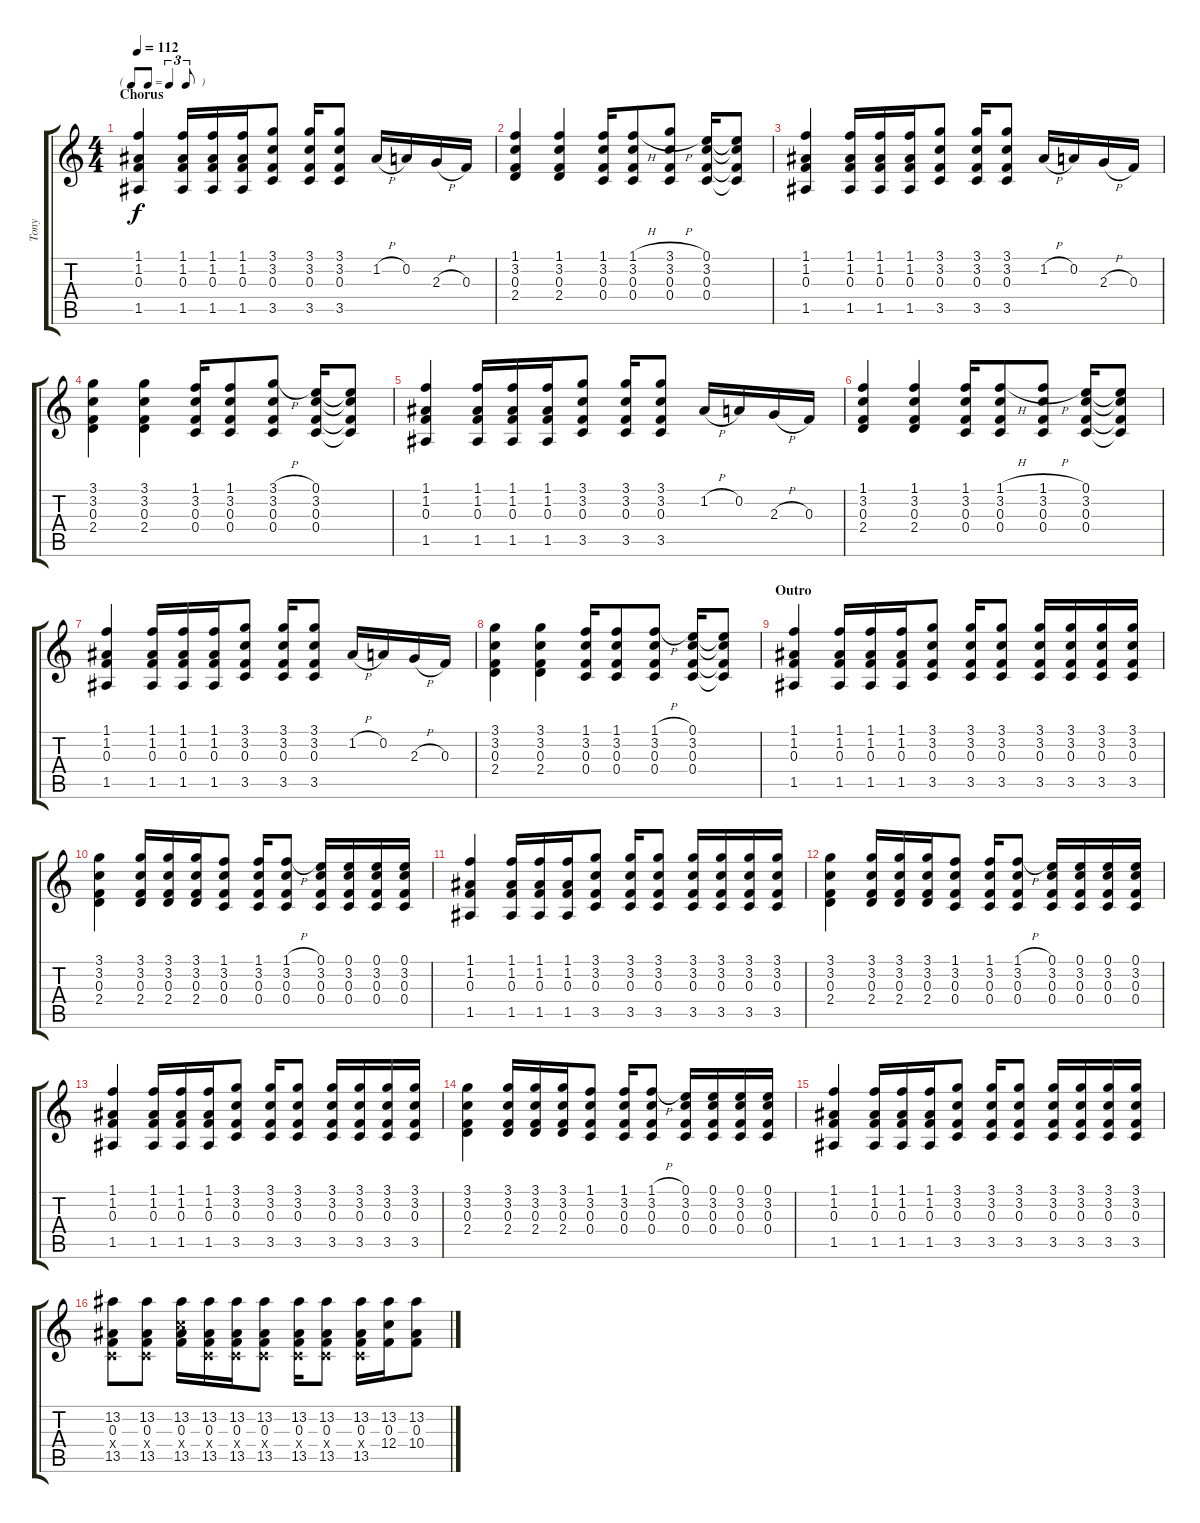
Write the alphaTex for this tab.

\track ("Tony" "Tony") {instrument distortionguitar}
\staff {score tabs}
\tuning (E4 A3 F3 C3 A2 F2) {hide}
\ts (4 4)
\tf triplet8th
\section ("" "Chorus")
\tempo 112
\clef g2
\ks c
(1.1 1.2 0.3 1.5).4{dy f volume 13 instrument distortionguitar} (1.1 1.2 0.3 1.5).16 (1.1 1.2 0.3 1.5).16 (1.1 1.2 0.3 1.5).16 (3.1 3.2 0.3 3.5).8 (3.1 3.2 0.3 3.5).16 (3.1 3.2 0.3 3.5).8 1.2{h}.16 0.2.16 2.3{h}.16 0.3.16 |
(1.1 3.2 0.3 2.4).4 (1.1 3.2 0.3 2.4).4 (1.1 3.2 0.3 0.4).16 (1.1{h} 3.2 0.3 0.4).8 (3.1{h} 3.2 0.3 0.4).8 (0.1 3.2 0.3 0.4).16 (0.1{t} 3.2{t} 0.3{t} 0.4{t}).8 |
(1.1 1.2 0.3 1.5).4{volume 13 instrument distortionguitar} (1.1 1.2 0.3 1.5).16 (1.1 1.2 0.3 1.5).16 (1.1 1.2 0.3 1.5).16 (3.1 3.2 0.3 3.5).8 (3.1 3.2 0.3 3.5).16 (3.1 3.2 0.3 3.5).8 1.2{h}.16 0.2.16 2.3{h}.16 0.3.16 |
(3.1 3.2 0.3 2.4).4 (3.1 3.2 0.3 2.4).4 (1.1 3.2 0.3 0.4).16 (1.1 3.2 0.3 0.4).8 (3.1{h} 3.2 0.3 0.4).8 (0.1 3.2 0.3 0.4).16 (0.1{t} 3.2{t} 0.3{t} 0.4{t}).8 |
(1.1 1.2 0.3 1.5).4{volume 13 instrument distortionguitar} (1.1 1.2 0.3 1.5).16 (1.1 1.2 0.3 1.5).16 (1.1 1.2 0.3 1.5).16 (3.1 3.2 0.3 3.5).8 (3.1 3.2 0.3 3.5).16 (3.1 3.2 0.3 3.5).8 1.2{h}.16 0.2.16 2.3{h}.16 0.3.16 |
(1.1 3.2 0.3 2.4).4 (1.1 3.2 0.3 2.4).4 (1.1 3.2 0.3 0.4).16 (1.1{h} 3.2 0.3 0.4).8 (1.1{h} 3.2 0.3 0.4).8 (0.1 3.2 0.3 0.4).16 (0.1{t} 3.2{t} 0.3{t} 0.4{t}).8 |
(1.1 1.2 0.3 1.5).4{volume 13 instrument distortionguitar} (1.1 1.2 0.3 1.5).16 (1.1 1.2 0.3 1.5).16 (1.1 1.2 0.3 1.5).16 (3.1 3.2 0.3 3.5).8 (3.1 3.2 0.3 3.5).16 (3.1 3.2 0.3 3.5).8 1.2{h}.16 0.2.16 2.3{h}.16 0.3.16 |
(3.1 3.2 0.3 2.4).4 (3.1 3.2 0.3 2.4).4 (1.1 3.2 0.3 0.4).16 (1.1 3.2 0.3 0.4).8 (1.1{h} 3.2 0.3 0.4).8 (0.1 3.2 0.3 0.4).16 (0.1{t} 3.2{t} 0.3{t} 0.4{t}).8 |
\section ("" "Outro")
(1.1 1.2 0.3 1.5).4 (1.1 1.2 0.3 1.5).16 (1.1 1.2 0.3 1.5).16 (1.1 1.2 0.3 1.5).16 (3.1 3.2 0.3 3.5).8 (3.1 3.2 0.3 3.5).16 (3.1 3.2 0.3 3.5).8 (3.1 3.2 0.3 3.5).16 (3.1 3.2 0.3 3.5).16 (3.1 3.2 0.3 3.5).16 (3.1 3.2 0.3 3.5).16 |
(3.1 3.2 0.3 2.4).4 (3.1 3.2 0.3 2.4).16 (3.1 3.2 0.3 2.4).16 (3.1 3.2 0.3 2.4).16 (1.1 3.2 0.3 0.4).8 (1.1 3.2 0.3 0.4).16 (1.1{h} 3.2 0.3 0.4).8 (0.1 3.2 0.3 0.4).16 (0.1 3.2 0.3 0.4).16 (0.1 3.2 0.3 0.4).16 (0.1 3.2 0.3 0.4).16 |
(1.1 1.2 0.3 1.5).4 (1.1 1.2 0.3 1.5).16 (1.1 1.2 0.3 1.5).16 (1.1 1.2 0.3 1.5).16 (3.1 3.2 0.3 3.5).8 (3.1 3.2 0.3 3.5).16 (3.1 3.2 0.3 3.5).8 (3.1 3.2 0.3 3.5).16 (3.1 3.2 0.3 3.5).16 (3.1 3.2 0.3 3.5).16 (3.1 3.2 0.3 3.5).16 |
(3.1 3.2 0.3 2.4).4 (3.1 3.2 0.3 2.4).16 (3.1 3.2 0.3 2.4).16 (3.1 3.2 0.3 2.4).16 (1.1 3.2 0.3 0.4).8 (1.1 3.2 0.3 0.4).16 (1.1{h} 3.2 0.3 0.4).8 (0.1 3.2 0.3 0.4).16 (0.1 3.2 0.3 0.4).16 (0.1 3.2 0.3 0.4).16 (0.1 3.2 0.3 0.4).16 |
(1.1 1.2 0.3 1.5).4 (1.1 1.2 0.3 1.5).16 (1.1 1.2 0.3 1.5).16 (1.1 1.2 0.3 1.5).16 (3.1 3.2 0.3 3.5).8 (3.1 3.2 0.3 3.5).16 (3.1 3.2 0.3 3.5).8 (3.1 3.2 0.3 3.5).16 (3.1 3.2 0.3 3.5).16 (3.1 3.2 0.3 3.5).16 (3.1 3.2 0.3 3.5).16 |
(3.1 3.2 0.3 2.4).4 (3.1 3.2 0.3 2.4).16 (3.1 3.2 0.3 2.4).16 (3.1 3.2 0.3 2.4).16 (1.1 3.2 0.3 0.4).8 (1.1 3.2 0.3 0.4).16 (1.1{h} 3.2 0.3 0.4).8 (0.1 3.2 0.3 0.4).16 (0.1 3.2 0.3 0.4).16 (0.1 3.2 0.3 0.4).16 (0.1 3.2 0.3 0.4).16 |
(1.1 1.2 0.3 1.5).4 (1.1 1.2 0.3 1.5).16 (1.1 1.2 0.3 1.5).16 (1.1 1.2 0.3 1.5).16 (3.1 3.2 0.3 3.5).8 (3.1 3.2 0.3 3.5).16 (3.1 3.2 0.3 3.5).8 (3.1 3.2 0.3 3.5).16 (3.1 3.2 0.3 3.5).16 (3.1 3.2 0.3 3.5).16 (3.1 3.2 0.3 3.5).16 |
(13.2 0.3 0.4{x} 13.5).8{instrument electricguitarjazz} (13.2 0.3 0.4{x} 13.5).8 (13.2 0.3 12.4{x} 13.5).16 (13.2 0.3 0.4{x} 13.5).16 (13.2 0.3 0.4{x} 13.5).16 (13.2 0.3 0.4{x} 13.5).8 (13.2 0.3 0.4{x} 13.5).16 (13.2 0.3 0.4{x} 13.5).8 (13.2 0.3 0.4{x} 13.5).16 (13.2 0.3 12.4).16 (13.2 0.3 10.4).8
